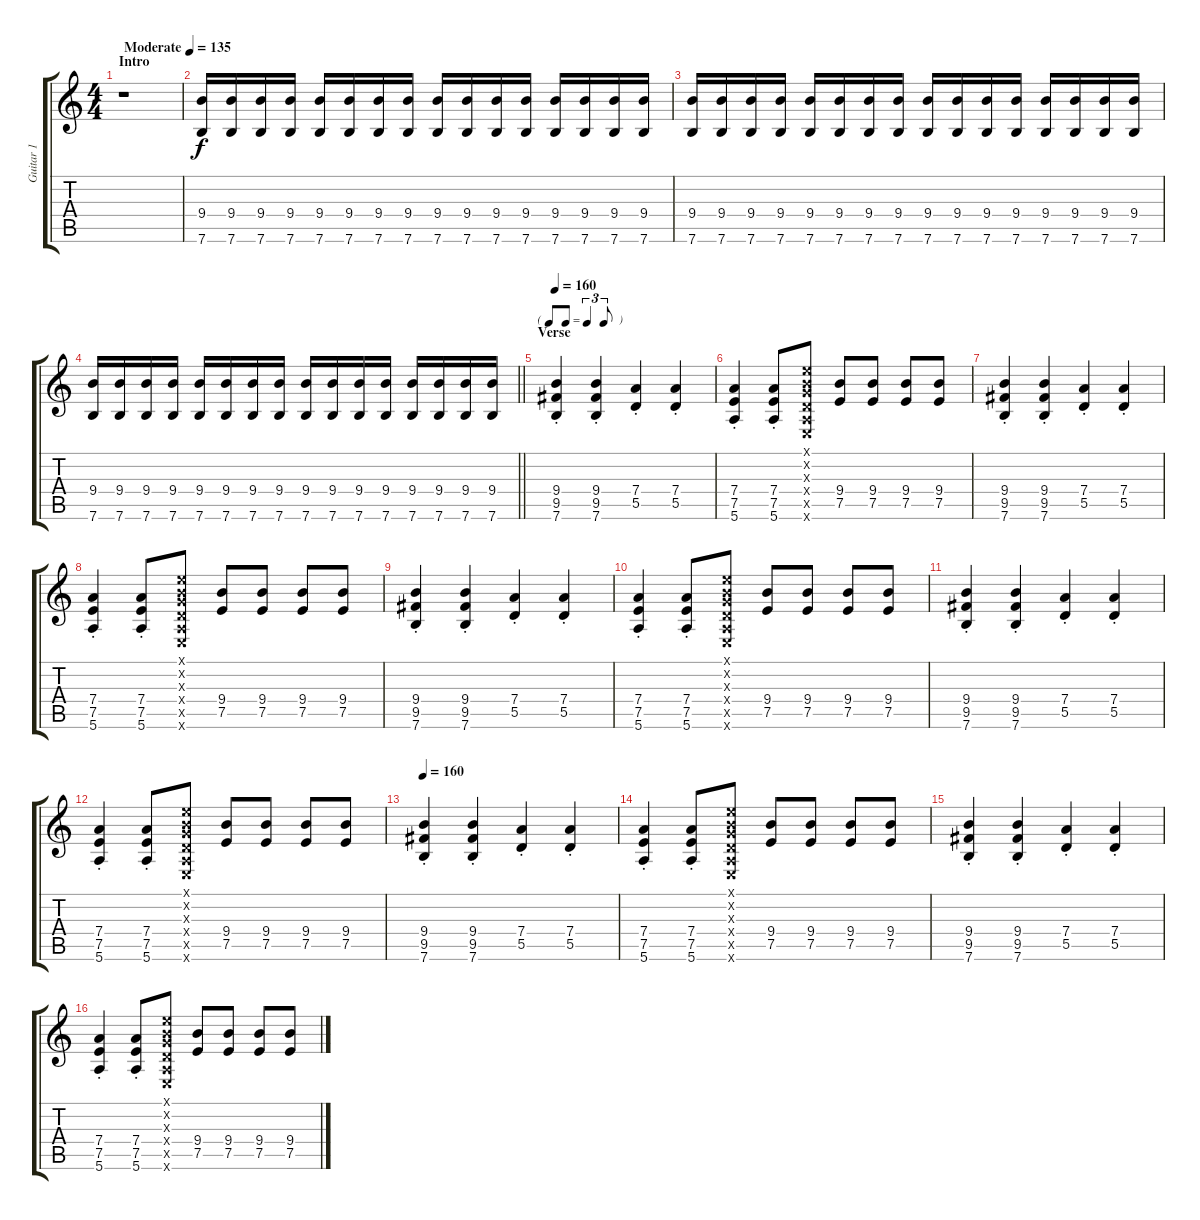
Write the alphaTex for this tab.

\track ("Guitar 1" "Guitar 1") {instrument distortionguitar}
\staff {score tabs}
\tuning (E4 B3 G3 D3 A2 E2) {hide}
\ts (4 4)
\section ("" "Intro")
\tempo (135 "Moderate")
\clef g2
\ks c
r.1{dy f instrument distortionguitar} |
(9.4 7.6).16 (9.4 7.6).16 (9.4 7.6).16 (9.4 7.6).16 (9.4 7.6).16 (9.4 7.6).16 (9.4 7.6).16 (9.4 7.6).16 (9.4 7.6).16 (9.4 7.6).16 (9.4 7.6).16 (9.4 7.6).16 (9.4 7.6).16 (9.4 7.6).16 (9.4 7.6).16 (9.4 7.6).16 |
(9.4 7.6).16 (9.4 7.6).16 (9.4 7.6).16 (9.4 7.6).16 (9.4 7.6).16 (9.4 7.6).16 (9.4 7.6).16 (9.4 7.6).16 (9.4 7.6).16 (9.4 7.6).16 (9.4 7.6).16 (9.4 7.6).16 (9.4 7.6).16 (9.4 7.6).16 (9.4 7.6).16 (9.4 7.6).16 |
\barLineRight lightlight
(9.4 7.6).16 (9.4 7.6).16 (9.4 7.6).16 (9.4 7.6).16 (9.4 7.6).16 (9.4 7.6).16 (9.4 7.6).16 (9.4 7.6).16 (9.4 7.6).16 (9.4 7.6).16 (9.4 7.6).16 (9.4 7.6).16 (9.4 7.6).16 (9.4 7.6).16 (9.4 7.6).16 (9.4 7.6).16 |
\tf triplet8th
\section ("" "Verse")
\tempo 160
(9.4{st} 9.5{st} 7.6{st}).4 (9.4{st} 9.5{st} 7.6{st}).4 (7.4{st} 5.5{st}).4 (7.4{st} 5.5{st}).4 |
(7.4{st} 7.5{st} 5.6{st}).4 (7.4{st} 7.5{st} 5.6{st}).8 (0.1{x} 0.2{x} 0.3{x} 0.4{x} 0.5{x} 0.6{x}).8 (9.4 7.5).8 (9.4 7.5).8 (9.4 7.5).8 (9.4 7.5).8 |
(9.4{st} 9.5{st} 7.6{st}).4 (9.4{st} 9.5{st} 7.6{st}).4 (7.4{st} 5.5{st}).4 (7.4{st} 5.5{st}).4 |
(7.4{st} 7.5{st} 5.6{st}).4 (7.4{st} 7.5{st} 5.6{st}).8 (0.1{x} 0.2{x} 0.3{x} 0.4{x} 0.5{x} 0.6{x}).8 (9.4 7.5).8 (9.4 7.5).8 (9.4 7.5).8 (9.4 7.5).8 |
(9.4{st} 9.5{st} 7.6{st}).4 (9.4{st} 9.5{st} 7.6{st}).4 (7.4{st} 5.5{st}).4 (7.4{st} 5.5{st}).4 |
(7.4{st} 7.5{st} 5.6{st}).4 (7.4{st} 7.5{st} 5.6{st}).8 (0.1{x} 0.2{x} 0.3{x} 0.4{x} 0.5{x} 0.6{x}).8 (9.4 7.5).8 (9.4 7.5).8 (9.4 7.5).8 (9.4 7.5).8 |
(9.4{st} 9.5{st} 7.6{st}).4 (9.4{st} 9.5{st} 7.6{st}).4 (7.4{st} 5.5{st}).4 (7.4{st} 5.5{st}).4 |
(7.4{st} 7.5{st} 5.6{st}).4 (7.4{st} 7.5{st} 5.6{st}).8 (0.1{x} 0.2{x} 0.3{x} 0.4{x} 0.5{x} 0.6{x}).8 (9.4 7.5).8 (9.4 7.5).8 (9.4 7.5).8 (9.4 7.5).8 |
\tempo 160
(9.4{st} 9.5{st} 7.6{st}).4 (9.4{st} 9.5{st} 7.6{st}).4 (7.4{st} 5.5{st}).4 (7.4{st} 5.5{st}).4 |
(7.4{st} 7.5{st} 5.6{st}).4 (7.4{st} 7.5{st} 5.6{st}).8 (0.1{x} 0.2{x} 0.3{x} 0.4{x} 0.5{x} 0.6{x}).8 (9.4 7.5).8 (9.4 7.5).8 (9.4 7.5).8 (9.4 7.5).8 |
(9.4{st} 9.5{st} 7.6{st}).4 (9.4{st} 9.5{st} 7.6{st}).4 (7.4{st} 5.5{st}).4 (7.4{st} 5.5{st}).4 |
(7.4{st} 7.5{st} 5.6{st}).4 (7.4{st} 7.5{st} 5.6{st}).8 (0.1{x} 0.2{x} 0.3{x} 0.4{x} 0.5{x} 0.6{x}).8 (9.4 7.5).8 (9.4 7.5).8 (9.4 7.5).8 (9.4 7.5).8
